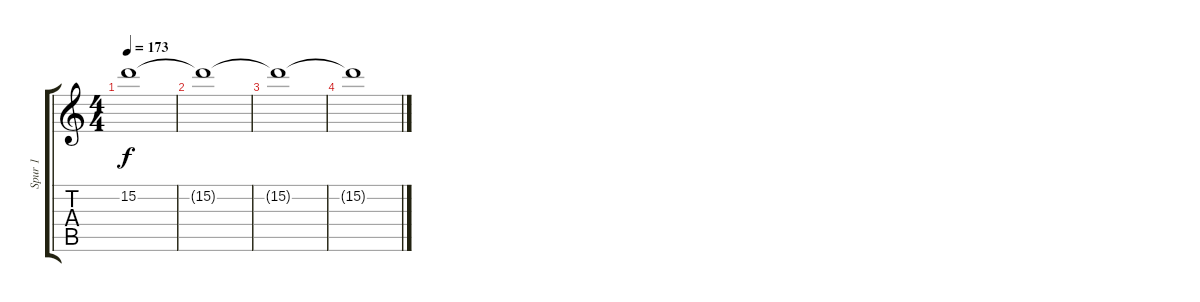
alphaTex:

\track ("Spur 1" "Spur 1") {instrument overdrivenguitar}
\staff {score tabs}
\tuning (E4 B3 G3 D3 A2 E2) {hide}
\ts (4 4)
\tempo 173
\clef g2
\ks c
15.2{t}.1{dy f volume 8} |
15.2{t}.1 |
15.2{t}.1{volume 2} |
15.2{t}.1
